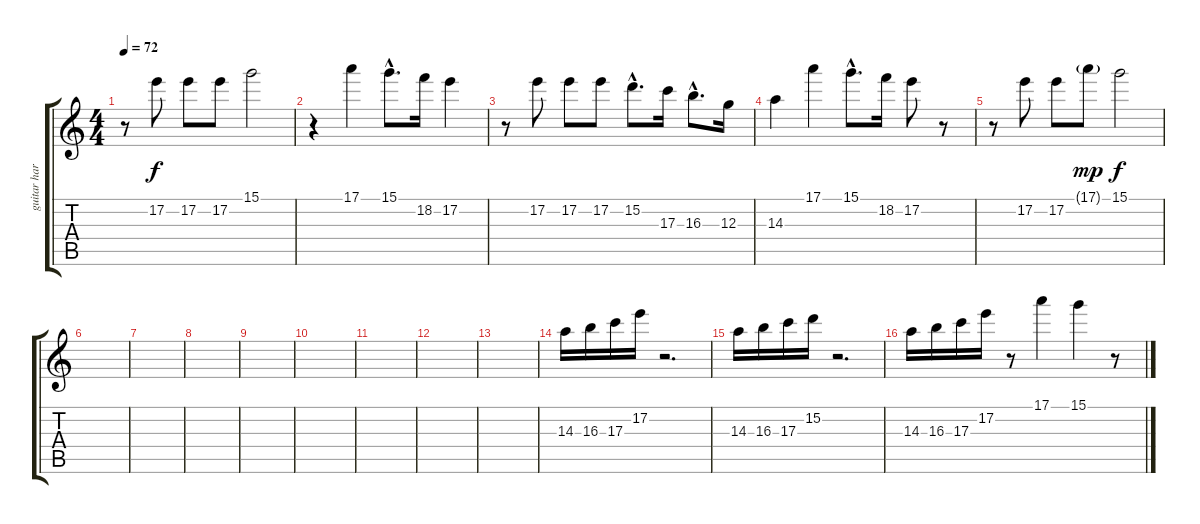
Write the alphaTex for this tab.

\track ("guitar harmonisée" "guitar har") {instrument overdrivenguitar}
\staff {score tabs}
\tuning (E4 B3 G3 D3 A2 E2) {hide}
\ts (4 4)
\tempo 72
\clef g2
\ks c
r.8{dy f} 17.2.8 17.2.8 17.2.8 15.1.2 |
r.4 17.1.4 15.1{hac}.8{d} 18.2.16 17.2.4 |
r.8 17.2.8 17.2.8 17.2.8 15.2{hac}.8{d} 17.3.16 16.3{hac}.8{d} 12.3.16 |
14.3.4 17.1.4 15.1{hac}.8{d} 18.2.16 17.2.8 r.8 |
r.8 17.2.8 17.2.8 17.1{g}.8{dy mp} 15.1.2{dy f} |
|
|
|
|
|
|
|
|
14.3.16 16.3.16 17.3.16 17.2.16 r.2{d} |
14.3.16 16.3.16 17.3.16 15.2.16 r.2{d} |
14.3.16 16.3.16 17.3.16 17.2.16 r.8 17.1.4 15.1.4 r.8
